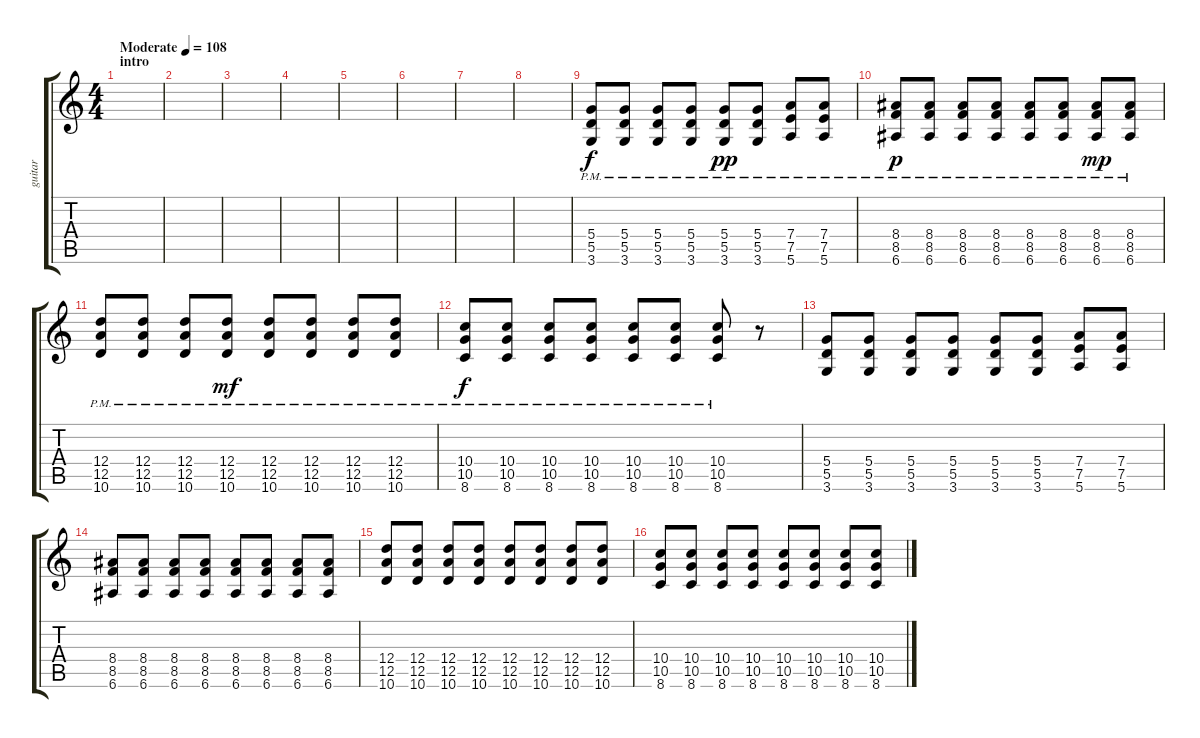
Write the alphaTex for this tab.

\track ("guitar" "guitar") {instrument distortionguitar}
\staff {score tabs}
\tuning (E4 B3 G3 D3 A2 E2) {hide}
\ts (4 4)
\section ("" "intro ")
\tempo (108 "Moderate")
\clef g2
\ks c
|
|
|
|
|
|
|
|
(5.4{pm} 5.5{pm} 3.6{pm}).8 (5.4{pm} 5.5{pm} 3.6{pm}).8 (5.4{pm} 5.5{pm} 3.6{pm}).8 (5.4{pm} 5.5{pm} 3.6{pm}).8 (5.4{pm} 5.5{pm} 3.6{pm}).8{dy pp} (5.4{pm} 5.5{pm} 3.6{pm}).8 (7.4{pm} 7.5{pm} 5.6{pm}).8 (7.4{pm} 7.5{pm} 5.6{pm}).8 |
(8.4{pm} 8.5{pm} 6.6{pm}).8{dy p} (8.4{pm} 8.5{pm} 6.6{pm}).8 (8.4{pm} 8.5{pm} 6.6{pm}).8 (8.4{pm} 8.5{pm} 6.6{pm}).8 (8.4{pm} 8.5{pm} 6.6{pm}).8 (8.4{pm} 8.5{pm} 6.6{pm}).8 (8.4{pm} 8.5{pm} 6.6{pm}).8{dy mp} (8.4{pm} 8.5{pm} 6.6{pm}).8 |
(12.4{pm} 12.5{pm} 10.6{pm}).8 (12.4{pm} 12.5{pm} 10.6{pm}).8 (12.4{pm} 12.5{pm} 10.6{pm}).8 (12.4{pm} 12.5{pm} 10.6{pm}).8{dy mf} (12.4{pm} 12.5{pm} 10.6{pm}).8 (12.4{pm} 12.5{pm} 10.6{pm}).8 (12.4{pm} 12.5{pm} 10.6{pm}).8 (12.4{pm} 12.5{pm} 10.6{pm}).8 |
(10.4{pm} 10.5{pm} 8.6{pm}).8{dy f} (10.4{pm} 10.5{pm} 8.6{pm}).8 (10.4{pm} 10.5{pm} 8.6{pm}).8 (10.4{pm} 10.5{pm} 8.6{pm}).8 (10.4{pm} 10.5{pm} 8.6{pm}).8 (10.4{pm} 10.5{pm} 8.6{pm}).8 (10.4{pm} 10.5{pm} 8.6{pm}).8 r.8 |
(5.4 5.5 3.6).8 (5.4 5.5 3.6).8 (5.4 5.5 3.6).8 (5.4 5.5 3.6).8 (5.4 5.5 3.6).8 (5.4 5.5 3.6).8 (7.4 7.5 5.6).8 (7.4 7.5 5.6).8 |
(8.4 8.5 6.6).8 (8.4 8.5 6.6).8 (8.4 8.5 6.6).8 (8.4 8.5 6.6).8 (8.4 8.5 6.6).8 (8.4 8.5 6.6).8 (8.4 8.5 6.6).8 (8.4 8.5 6.6).8 |
(12.4 12.5 10.6).8 (12.4 12.5 10.6).8 (12.4 12.5 10.6).8 (12.4 12.5 10.6).8 (12.4 12.5 10.6).8 (12.4 12.5 10.6).8 (12.4 12.5 10.6).8 (12.4 12.5 10.6).8 |
(10.4 10.5 8.6).8 (10.4 10.5 8.6).8 (10.4 10.5 8.6).8 (10.4 10.5 8.6).8 (10.4 10.5 8.6).8 (10.4 10.5 8.6).8 (10.4 10.5 8.6).8 (10.4 10.5 8.6).8
